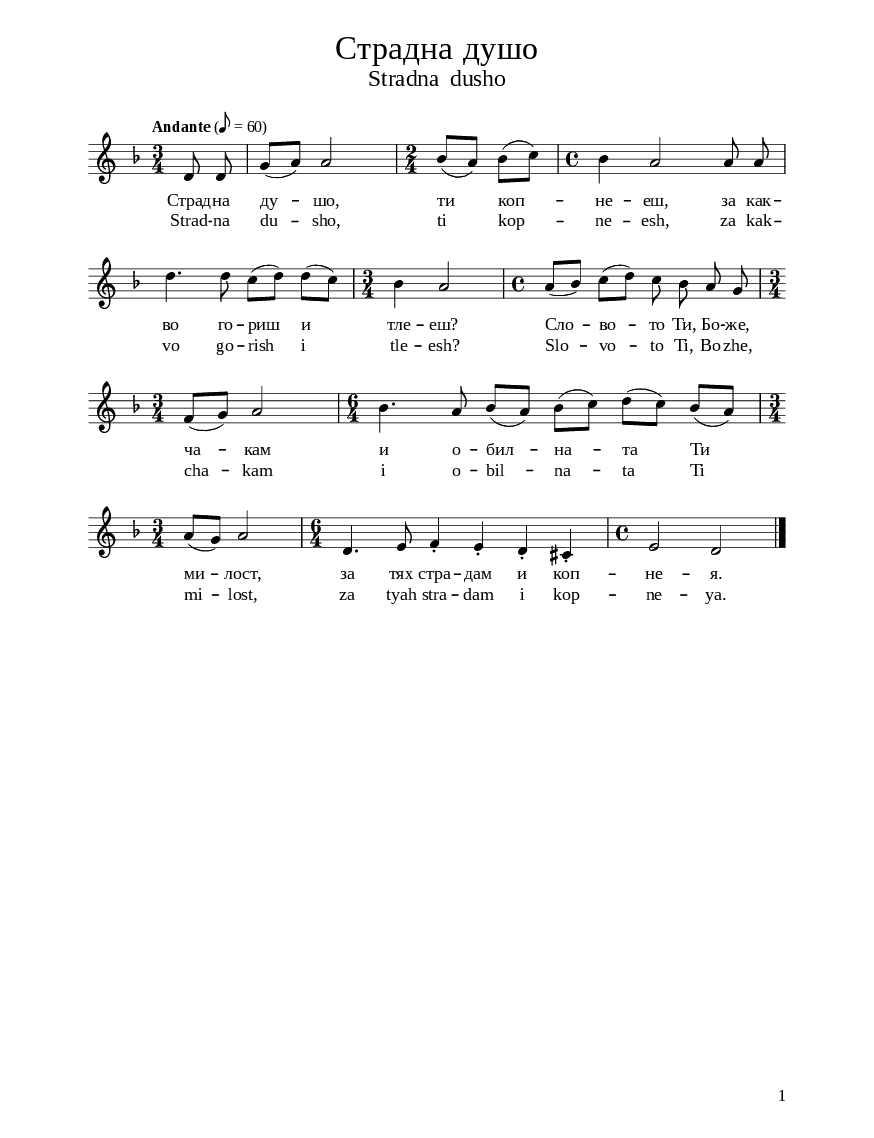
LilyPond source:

\version "2.20.0"

\paper {
  #(set-paper-size "a5")
}

\bookpart {
  \paper {
    print-all-headers = ##t
    print-page-number = ##t
    print-first-page-number = ##t

    % put page numbers on the bottom
    oddHeaderMarkup = \markup ""
    evenHeaderMarkup = \markup ""
    oddFooterMarkup = \markup
    \fill-line {
      ""
      \on-the-fly #print-page-number-check-first \fromproperty #'page:page-number-string
    }
    evenFooterMarkup = \markup
    \fill-line {
      \on-the-fly #print-page-number-check-first \fromproperty #'page:page-number-string
      ""
    }

    left-margin = 1.5\cm
    right-margin = 1.5\cm
    top-margin = 1.6\cm
    bottom-margin = 1.2\cm
    ragged-bottom = ##t % do not spread the staves to fill the whole vertical space

    % change lyrics and titles font (affects notes also)
    fonts =
    #(make-pango-font-tree
      "Times New Roman"
      "DejaVu Sans"
      "DejaVu Sans Mono"
      (/ (* staff-height pt) 3.6))

    % change distance between staves
    system-system-spacing =
    #'((basic-distance . 12)
       (minimum-distance . 6)
       (padding . 1)
       (stretchability . 12))
  }

  \header {
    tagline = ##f
  }

  \score{
    \layout {
      indent = 0.0\cm % remove first line indentation
      %ragged-last = ##t % do not spread last line to fill the whole space
      \context {
        \Score
        \omit BarNumber %remove bar numbers
      } % context

      \context {
        % change staff size
        \Staff
        fontSize = #+0 % affects notes size only
        \override StaffSymbol #'staff-space = #(magstep -3)
        \override StaffSymbol #'thickness = #0.5
        \override BarLine #'hair-thickness = #1
        %\override StaffSymbol #'ledger-line-thickness = #'(0 . 0)
      }

      \context {
        % adjust space between staff and lyrics and between the two lyric lines
        \Lyrics
        \override VerticalAxisGroup.nonstaff-relatedstaff-spacing = #'((basic-distance . 4.5))
        \override VerticalAxisGroup.nonstaff-nonstaff-spacing = #'((minimum-distance . 2))
      }
    } % layout

    \new Voice \absolute  {
      \clef treble
      \key d \minor
      \time 3/4  \tempo \markup {
        % make tempo note smaller
        \concat {
          "Andante " \normal-text { "(" }
          \teeny \general-align #Y #DOWN \note #"8" #0.8
          \normal-text { " = 60)" }
        }
      }
      \autoBeamOff
      \partial 4
      d'8 d' | g'8 ([ a' ]) a'2 | \time 2/4 bes'8 ([ a' ])  bes' ([ c'' ])  | \time 4/4 bes'4 a'2 a'8 a' | \break
      d''4. d''8 c'' ([ d'' ]) d'' ([ c'' ]) \time 3/4  bes'4 a'2 | \time 4/4  a'8 ([ bes' ]) c'' ([ d'' ]) c'' bes' a' g' \break |
      \time 3/4  f'8 ([ g' ]) a'2 | \time 6/4  bes'4. a'8 bes' ([ a' ]) bes' ([ c'' ]) d'' ([ c'' ]) bes' ([ a' ]) \break |
      \time 3/4  |a'8 ([ g'8 ]) a'2 | \time 6/4  d'4. e'8 f'4\staccato e'4\staccato d'\staccato cis'\staccato | \time 4/4  e'2 d' | \bar "|." \break
    }

    \addlyrics {
      Страд -- на
      ду -- шо, ти коп -- не -- еш, за как -- во го --
      риш и тле -- еш? Сло -- во -- то Ти, Бо -- же,
      ча -- кам и о -- бил -- на -- та Ти ми -- лост,
      за тях стра -- дам и коп -- не -- я.}
      \addlyrics {
        Strad -- na
        du -- sho, ti kop -- ne -- esh, za kak -- vo go --
        rish i tle -- esh? Slo -- vo -- to Ti, Bo -- zhe,
        cha -- kam i o -- bil -- na -- ta Ti mi -- lost,
        za tyah stra -- dam i kop -- ne -- ya.}

        \header {
          title = \markup \column \normal-text \fontsize #2.5 {
            \center-align
            \line { Страдна душо }
            \vspace #-0.6
            \center-align
            \line \fontsize #-3 { Stradna dusho }
            \vspace #-0.8
            \center-align
            \line \fontsize #-3 { " " }
          }
        }

        \midi{}

      } % score

      \pageBreak

      \markup \fontsize #+2.5 {
        \hspace #1
        \override #'(baseline-skip . 2.4) % affects space between column lines
        \column {
          \line {   2. И гладувам, и жадувам,}

          \line {   "   " тях очаквам денонощно.}

          \line {   "   " Ти ме, Боже, благославяй,}

          \line {   "   " при Теб близо аз да бъда}

          \line {   "   " и утеха в Теб да найда.}
          \line { " " }

          \line {   3. Твоя светъл лик да гледам}

          \line {   "   " и величието Твое;}

          \line {   "   " да науча Теб да любя.}

          \line {   "   " таз Любов към Тебе, Боже,}

          \line {   "   " да намеря мощна сила.}

          \line { " " }

          \line {   4. Във подвизи – съвършенство}

          \line {   "   " да познавам милостта Ти,}

          \line {   "   " превеликата Ти тайна,}

          \line {   "   " що разкрива на човека}

          \line {   "   " суетата на живота.}
          \line { " " }
          \line {    5. Всичко грешно на Земята}

          \line {   "   " е преходно, мимолетно.}

          \line {   "   " Само Ти си вечен, Боже,}

          \line {   "   " Тебе хвалим, Тебе славим,}

          \line {   "   " Теб ще славят вековете.}
        }

        \hspace #5
        \override #'(baseline-skip . 2.4)
        \column {
          \line {   2. I gladuvam, i zhaduvam }

          \line {   "   "tyah ochakvam denonoshtno.}

          \line {   "   "Ti me, Bozhe, blagoslavyay,}

          \line {   "   "pri Teb blizo az da bada}

          \line {   "   "i uteha v Teb da nayda.}

          \line { " " }

          \line {  3. Tvoya svetal lik da gledam}

          \line {   "   "i velichieto Tvoe,}

          \line {   "   "da naucha Teb da lyubya.}

          \line {   "   "taz Lyubov kam Tebe, Bozhe,}

          \line {   "   "da namerya moshtna sila.}

          \line { " " }

          \line {  4. Vav podvizi – savarshenstvo}

          \line {   "   "da poznavam milostta Ti,}

          \line {   "   "prevelikata Ti tayna,}

          \line {   "   "shto razkriva na choveka}

          \line {   "   "suetata na zhivota.}

          \line { " " }

          \line {  5. Vsichko greshno na Zemyata}

          \line {   "   "e prehodno, mimoletno.}

          \line {   "   "Samo Ti si vechen, Bozhe:}

          \line {   "   "Tebe hvalim, Tebe slavim,}

          \line {   "   "Teb shte slavyat vekovete.}
        } %column
      } % markup

      \pageBreak

      % include foreign translation(s) of the song
      \version "2.22.0"

\markup \fill-line { \fontsize #6 "Leidende Seele" }
\markup \null
\markup \null
\markup \fontsize #+2.5 {
  \hspace #10
  \override #'(baseline-skip . 2)
  \column {
    \line { " " }

    \line {  1.  Leidende Seele, die du dich sehnst:}

    \line {   "   " Wofür brennst und glühst du? }

    \line {   "   "Ich warte auf Dein Wort, oh Gott,}

    \line {   "   "und auf Deine reichliche Barmherzigkeit. }

    \line {   "   "Dafür leide ich, danach sehne ich mich.}

    \line { " " }
    \line {   2.  Und ich hungere und ich dürste, }

    \line {   "   "ich erwarte dies Tag und Nacht. }

    \line {   "   "Segne mich Gott, }

    \line {   "   "auf dass ich Dir nahe bin }

    \line {   "   "und bei Dir Trost finde.}

    \line { " " }
    \line {   3.  Ich schaue Dein lichtvolles Antlitz }

    \line {   "   "und Deine Größe,}

    \line {   "   "auf dass ich Dich lieben lerne. }

    \line {   "   "Möge ich in dieser Liebe Deine machtvolle Kraft finden.}

    \line { " " }
    \line { 4.  In den Heldentaten und der Vollkommenheit }

    \line {   "   "möge ich Deine Barmherzigkeit erkennen,}

    \line {   "   "Dein allmächtiges Geheimnis,}

    \line {   "   "das dem Menschen Eitelkeit des Lebens}

    \line {   "   "offenbart. }

    \line { " " }
    \line {   5. Alles Sündige auf der Erde}

    \line {   "   "ist vergänglich und flüchtig.}

    \line {   "   "Nur Du Gott, bist ewig:}

    \line {   "   "Wir loben Dich, wir lobpreisen Dich,}

    \line {   "   "Dich wird die Ewigkeit lobpreisen.}

  }
}


%{
convert-ly (GNU LilyPond) 2.20.0  convert-ly: Processing `'...
Applying conversion: 2.19.2, 2.19.7, 2.19.11, 2.19.16, 2.19.22,
2.19.24, 2.19.28, 2.19.29, 2.19.32, 2.19.40, 2.19.46, 2.19.49,
2.19.80, 2.20.0
%}


    } % bookpart


    %{
convert-ly (GNU LilyPond) 2.20.0  convert-ly: Processing `'...
Applying conversion: 2.19.2, 2.19.7, 2.19.11, 2.19.16, 2.19.22,
2.19.24, 2.19.28, 2.19.29, 2.19.32, 2.19.40, 2.19.46, 2.19.49,
2.19.80, 2.20.0
    %}
